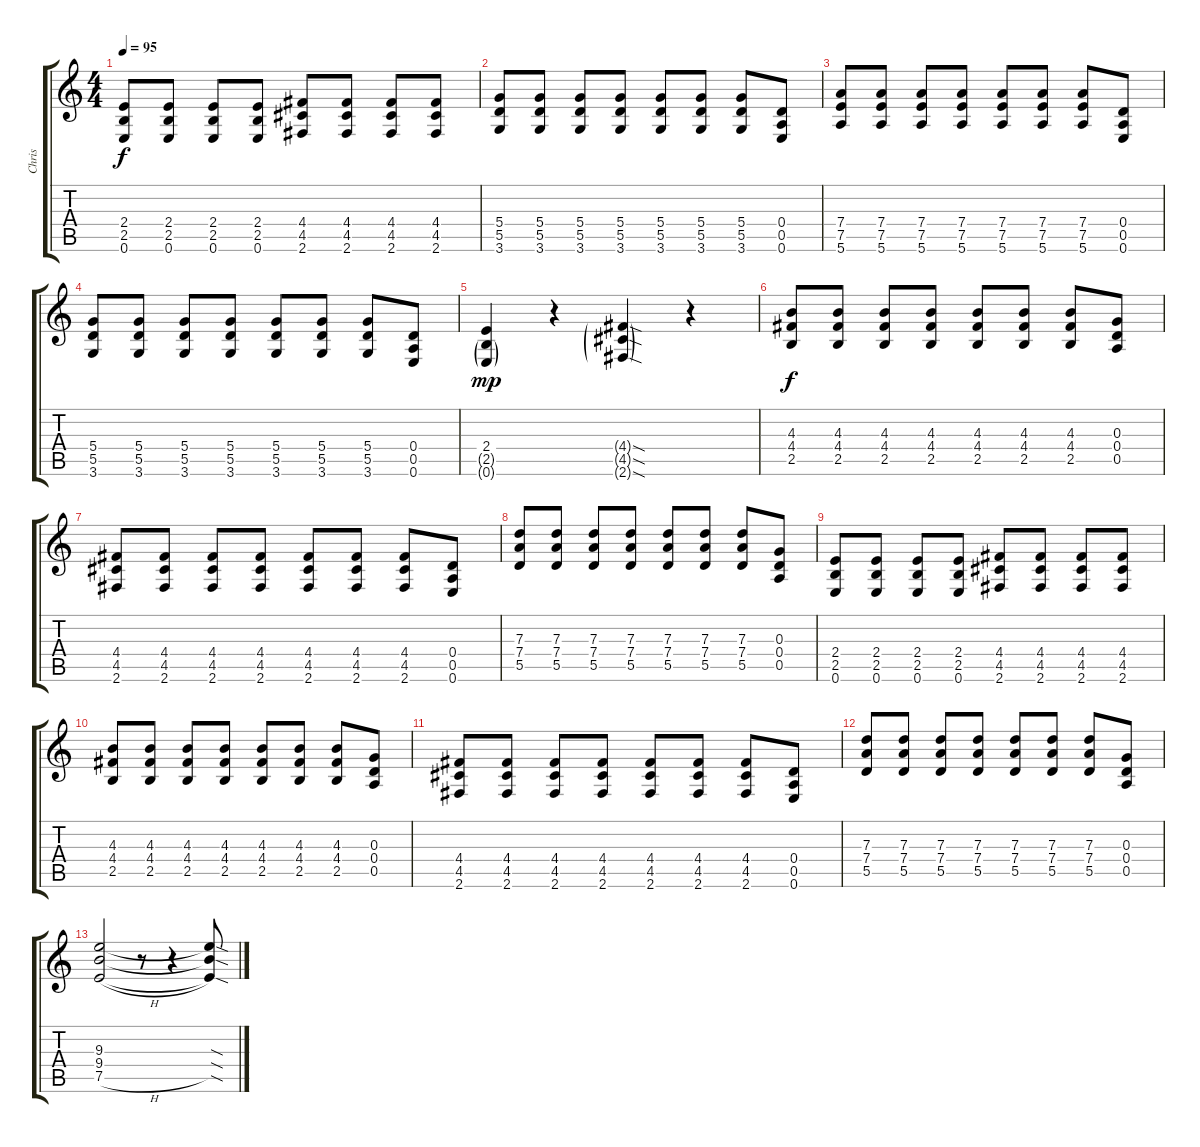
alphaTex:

\track ("Chris" "Chris") {instrument overdrivenguitar}
\staff {score tabs}
\tuning (E4 B3 G3 D3 A2 E2) {hide}
\ts (4 4)
\tempo 95
\clef g2
\ks c
(2.4 2.5 0.6).8{dy f} (2.4 2.5 0.6).8 (2.4 2.5 0.6).8 (2.4 2.5 0.6).8 (4.4 4.5 2.6).8 (4.4 4.5 2.6).8 (4.4 4.5 2.6).8 (4.4 4.5 2.6).8 |
(5.4 5.5 3.6).8 (5.4 5.5 3.6).8 (5.4 5.5 3.6).8 (5.4 5.5 3.6).8 (5.4 5.5 3.6).8 (5.4 5.5 3.6).8 (5.4 5.5 3.6).8 (0.4 0.5 0.6).8 |
(7.4 7.5 5.6).8 (7.4 7.5 5.6).8 (7.4 7.5 5.6).8 (7.4 7.5 5.6).8 (7.4 7.5 5.6).8 (7.4 7.5 5.6).8 (7.4 7.5 5.6).8 (0.4 0.5 0.6).8 |
(5.4 5.5 3.6).8 (5.4 5.5 3.6).8 (5.4 5.5 3.6).8 (5.4 5.5 3.6).8 (5.4 5.5 3.6).8 (5.4 5.5 3.6).8 (5.4 5.5 3.6).8 (0.4 0.5 0.6).8 |
(2.4 2.5{g} 0.6{g}).4{dy mp} r.4 (4.4{sod g} 4.5{sod g} 2.6{sod g}).4 r.4 |
(4.3 4.4 2.5).8{dy f} (4.3 4.4 2.5).8 (4.3 4.4 2.5).8 (4.3 4.4 2.5).8 (4.3 4.4 2.5).8 (4.3 4.4 2.5).8 (4.3 4.4 2.5).8 (0.3 0.4 0.5).8 |
(4.4 4.5 2.6).8 (4.4 4.5 2.6).8 (4.4 4.5 2.6).8 (4.4 4.5 2.6).8 (4.4 4.5 2.6).8 (4.4 4.5 2.6).8 (4.4 4.5 2.6).8 (0.4 0.5 0.6).8 |
(7.3 7.4 5.5).8 (7.3 7.4 5.5).8 (7.3 7.4 5.5).8 (7.3 7.4 5.5).8 (7.3 7.4 5.5).8 (7.3 7.4 5.5).8 (7.3 7.4 5.5).8 (0.3 0.4 0.5).8 |
(2.4 2.5 0.6).8 (2.4 2.5 0.6).8 (2.4 2.5 0.6).8 (2.4 2.5 0.6).8 (4.4 4.5 2.6).8 (4.4 4.5 2.6).8 (4.4 4.5 2.6).8 (4.4 4.5 2.6).8 |
(4.3 4.4 2.5).8 (4.3 4.4 2.5).8 (4.3 4.4 2.5).8 (4.3 4.4 2.5).8 (4.3 4.4 2.5).8 (4.3 4.4 2.5).8 (4.3 4.4 2.5).8 (0.3 0.4 0.5).8 |
(4.4 4.5 2.6).8 (4.4 4.5 2.6).8 (4.4 4.5 2.6).8 (4.4 4.5 2.6).8 (4.4 4.5 2.6).8 (4.4 4.5 2.6).8 (4.4 4.5 2.6).8 (0.4 0.5 0.6).8 |
(7.3 7.4 5.5).8 (7.3 7.4 5.5).8 (7.3 7.4 5.5).8 (7.3 7.4 5.5).8 (7.3 7.4 5.5).8 (7.3 7.4 5.5).8 (7.3 7.4 5.5).8 (0.3 0.4 0.5).8 |
(9.3 9.4 7.5{h}).2 r.8 r.4 (9.3{sod t} 9.4{sod t} 7.5{sod t}).8
